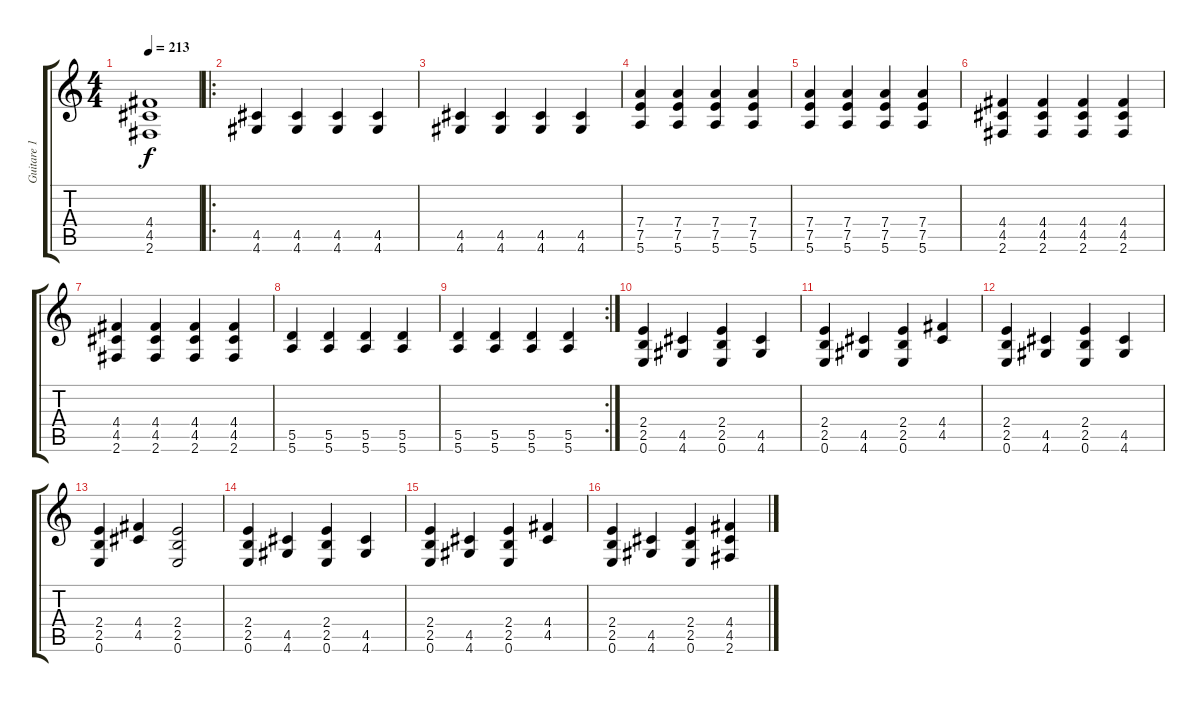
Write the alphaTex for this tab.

\track ("Guitare 1" "Guitare 1") {instrument distortionguitar}
\staff {score tabs}
\tuning (E4 B3 G3 D3 A2 E2) {hide}
\ts (4 4)
\tempo 213
\clef g2
\ks c
(4.4{t} 4.5{t} 2.6{t}).1{dy f} |
\ro
(4.5 4.6).4 (4.5 4.6).4 (4.5 4.6).4 (4.5 4.6).4 |
(4.5 4.6).4 (4.5 4.6).4 (4.5 4.6).4 (4.5 4.6).4 |
(7.4 7.5 5.6).4 (7.4 7.5 5.6).4 (7.4 7.5 5.6).4 (7.4 7.5 5.6).4 |
(7.4 7.5 5.6).4 (7.4 7.5 5.6).4 (7.4 7.5 5.6).4 (7.4 7.5 5.6).4 |
(4.4 4.5 2.6).4 (4.4 4.5 2.6).4 (4.4 4.5 2.6).4 (4.4 4.5 2.6).4 |
(4.4 4.5 2.6).4 (4.4 4.5 2.6).4 (4.4 4.5 2.6).4 (4.4 4.5 2.6).4 |
(5.5 5.6).4 (5.5 5.6).4 (5.5 5.6).4 (5.5 5.6).4 |
\rc 2
(5.5 5.6).4 (5.5 5.6).4 (5.5 5.6).4 (5.5 5.6).4 |
(2.4 2.5 0.6).4 (4.5 4.6).4 (2.4 2.5 0.6).4 (4.5 4.6).4 |
(2.4 2.5 0.6).4 (4.5 4.6).4 (2.4 2.5 0.6).4 (4.4 4.5).4 |
(2.4 2.5 0.6).4 (4.5 4.6).4 (2.4 2.5 0.6).4 (4.5 4.6).4 |
(2.4 2.5 0.6).4 (4.4 4.5).4 (2.4 2.5 0.6).2 |
(2.4 2.5 0.6).4 (4.5 4.6).4 (2.4 2.5 0.6).4 (4.5 4.6).4 |
(2.4 2.5 0.6).4 (4.5 4.6).4 (2.4 2.5 0.6).4 (4.4 4.5).4 |
(2.4 2.5 0.6).4 (4.5 4.6).4 (2.4 2.5 0.6).4 (4.4 4.5 2.6).4
